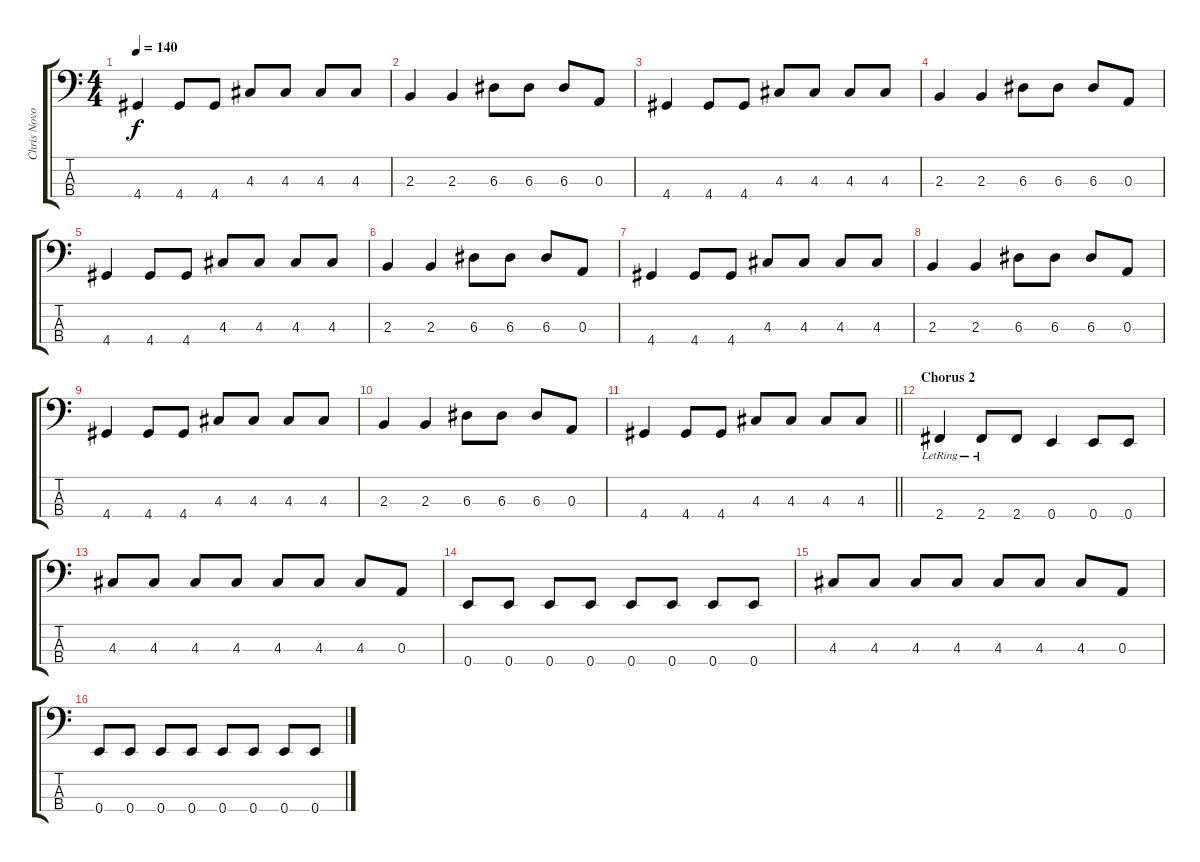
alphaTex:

\track ("Chris Novoselic" "Chris Novo") {instrument electricbasspick}
\staff {score tabs}
\tuning (G2 D2 A1 E1) {hide}
\ts (4 4)
\tempo 140
\clef f4
\ks c
4.4.4{dy f} 4.4.8 4.4.8 4.3.8 4.3.8 4.3.8 4.3.8 |
2.3.4 2.3.4 6.3.8 6.3.8 6.3.8 0.3.8 |
4.4.4 4.4.8 4.4.8 4.3.8 4.3.8 4.3.8 4.3.8 |
2.3.4 2.3.4 6.3.8 6.3.8 6.3.8 0.3.8 |
4.4.4 4.4.8 4.4.8 4.3.8 4.3.8 4.3.8 4.3.8 |
2.3.4 2.3.4 6.3.8 6.3.8 6.3.8 0.3.8 |
4.4.4 4.4.8 4.4.8 4.3.8 4.3.8 4.3.8 4.3.8 |
2.3.4 2.3.4 6.3.8 6.3.8 6.3.8 0.3.8 |
4.4.4 4.4.8 4.4.8 4.3.8 4.3.8 4.3.8 4.3.8 |
2.3.4 2.3.4 6.3.8 6.3.8 6.3.8 0.3.8 |
\barLineRight lightlight
4.4.4 4.4.8 4.4.8 4.3.8 4.3.8 4.3.8 4.3.8 |
\section ("" "Chorus 2")
2.4{lr}.4 2.4{lr}.8 2.4.8 0.4.4 0.4.8 0.4.8 |
4.3.8 4.3.8 4.3.8 4.3.8 4.3.8 4.3.8 4.3.8 0.3.8 |
0.4.8 0.4.8 0.4.8 0.4.8 0.4.8 0.4.8 0.4.8 0.4.8 |
4.3.8 4.3.8 4.3.8 4.3.8 4.3.8 4.3.8 4.3.8 0.3.8 |
0.4.8 0.4.8 0.4.8 0.4.8 0.4.8 0.4.8 0.4.8 0.4.8
